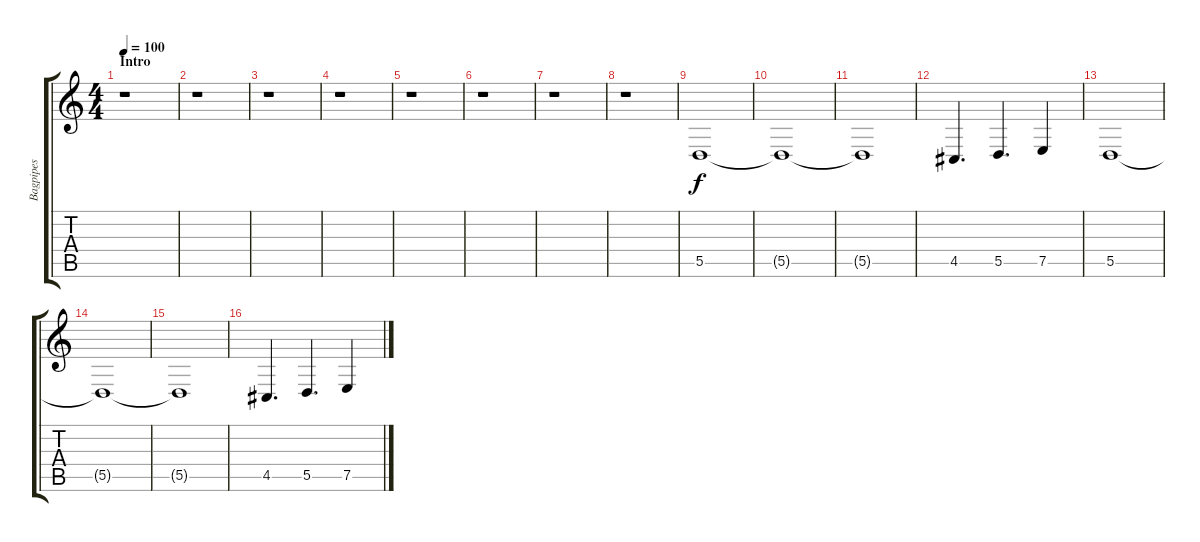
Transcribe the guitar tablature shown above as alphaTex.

\track ("Bagpipes" "Bagpipes") {instrument bagpipe}
\staff {score tabs}
\tuning (E4 B3 G3 D3 A2 D2) {hide}
\ts (4 4)
\section ("" "Intro")
\tempo 100
\clef g2
\ks c
r.1{dy f instrument bagpipe} |
r.1 |
r.1 |
r.1 |
r.1 |
r.1 |
r.1 |
r.1 |
5.5.1 |
5.5{t}.1 |
5.5{t}.1 |
4.5.4{d} 5.5.4{d} 7.5.4 |
5.5.1 |
5.5{t}.1 |
5.5{t}.1 |
4.5.4{d} 5.5.4{d} 7.5.4
